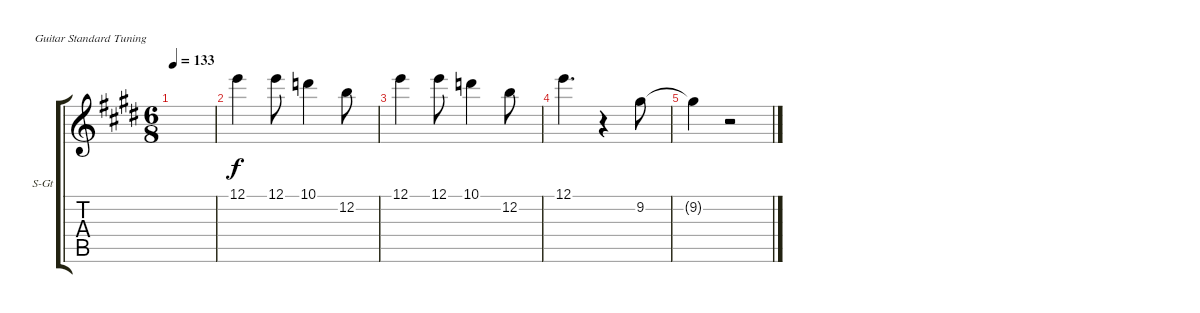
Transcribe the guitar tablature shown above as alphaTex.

\defaultSystemsLayout 4
\bracketExtendMode groupsimilarinstruments
\firstSystemTrackNameOrientation horizontal
\otherSystemsTrackNameOrientation horizontal
\track ("Guitar George" "S-Gt") {instrument acousticguitarsteel}
\staff {score tabs}
\tuning (E4 B3 G3 D3 A2 E2)
\ts (6 8)
\tempo 133
\clef g2
\ks e
|
12.1.4 12.1.8 10.1.4 12.2.8 |
12.1.4 12.1.8 10.1.4 12.2.8 |
12.1.4{d} r.4 9.2.8 |
9.2{t}.4 r.2
